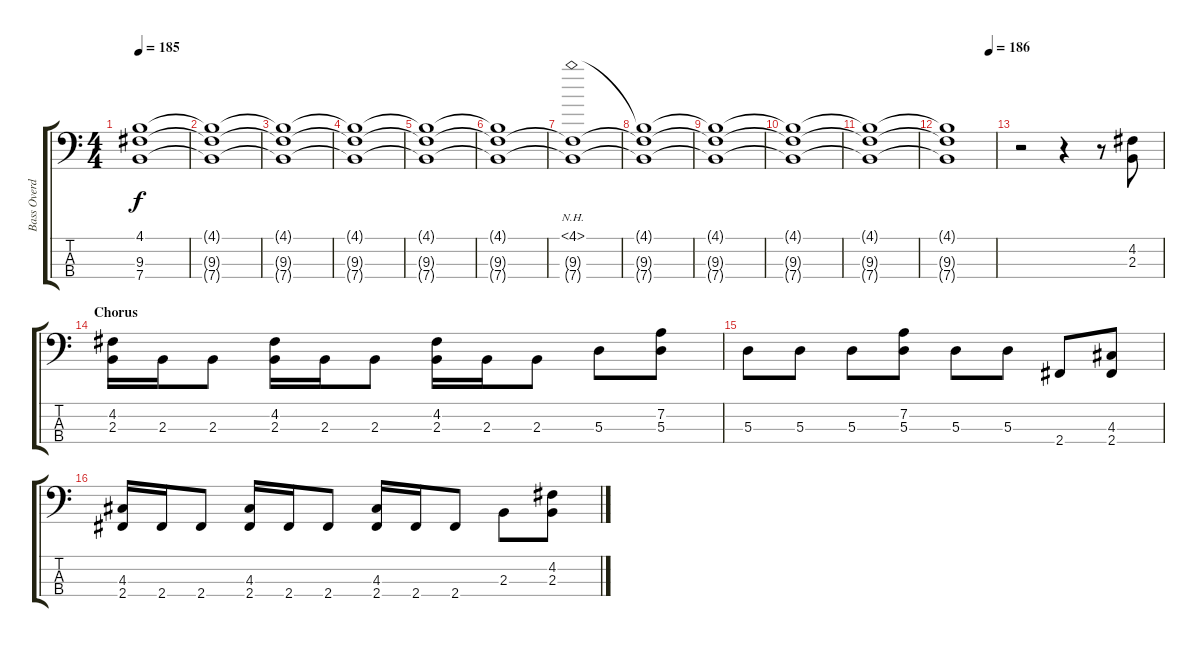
\track ("Bass Overdub" "Bass Overd") {instrument distortionguitar}
\staff {score tabs}
\tuning (G2 D2 A1 E1) {hide}
\ts (4 4)
\tempo 185
\clef f4
\ks c
(4.1{t} 9.3{t} 7.4{t}).1{dy f} |
(4.1{t} 9.3{t} 7.4{t}).1 |
(4.1{t} 9.3{t} 7.4{t}).1 |
(4.1{t} 9.3{t} 7.4{t}).1 |
(4.1{t} 9.3{t} 7.4{t}).1 |
(4.1{t} 9.3{t} 7.4{t}).1 |
(4.1{nh} 9.3{t} 7.4{t}).1 |
(4.1{t} 9.3{t} 7.4{t}).1 |
(4.1{t} 9.3{t} 7.4{t}).1 |
(4.1{t} 9.3{t} 7.4{t}).1 |
(4.1{t} 9.3{t} 7.4{t}).1 |
\tempo (186 0.875)
(4.1{t} 9.3{t} 7.4{t}).1 |
r.2 r.4 r.8 (4.2 2.3).8 |
\section ("" "Chorus")
(4.2 2.3).16 2.3.16 2.3.8 (4.2 2.3).16 2.3.16 2.3.8 (4.2 2.3).16 2.3.16 2.3.8 5.3.8 (7.2 5.3).8 |
5.3.8 5.3.8 5.3.8 (7.2 5.3).8 5.3.8 5.3.8 2.4.8 (4.3 2.4).8 |
(4.3 2.4).16 2.4.16 2.4.8 (4.3 2.4).16 2.4.16 2.4.8 (4.3 2.4).16 2.4.16 2.4.8 2.3.8 (4.2 2.3).8
